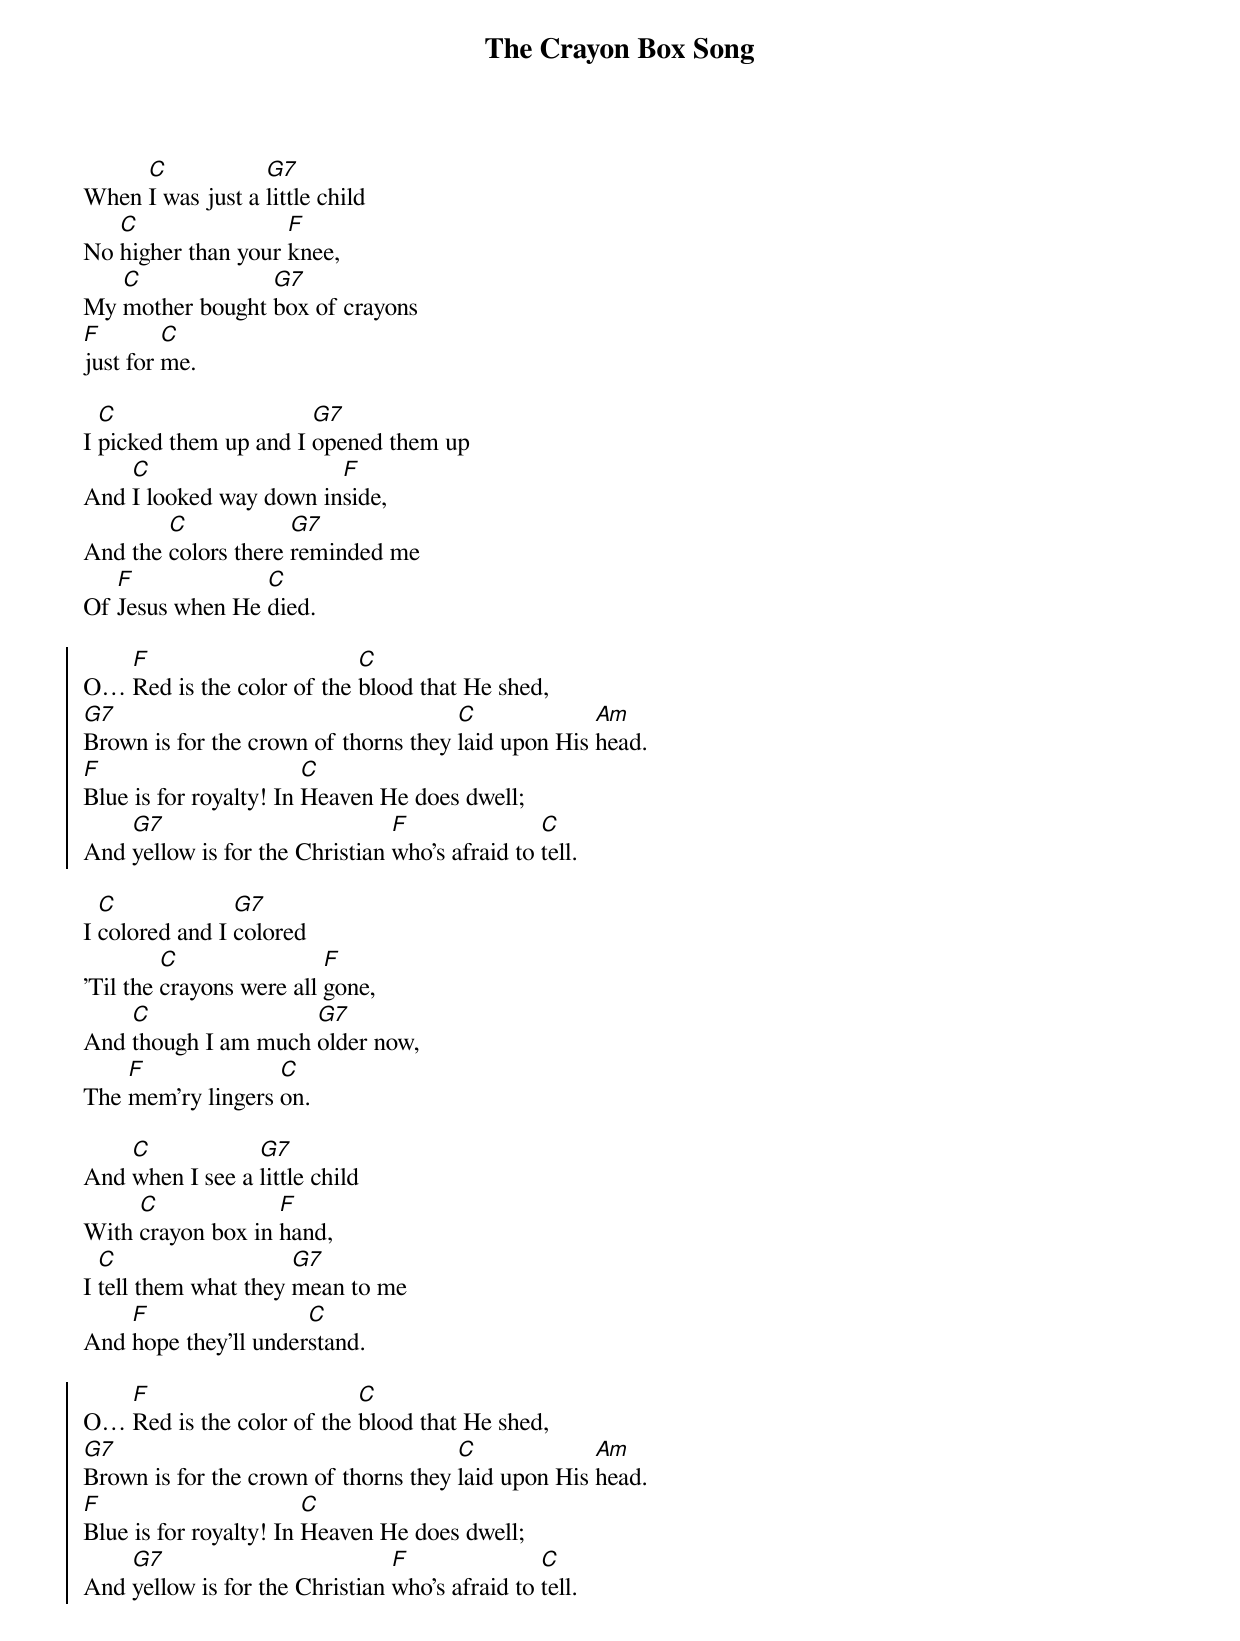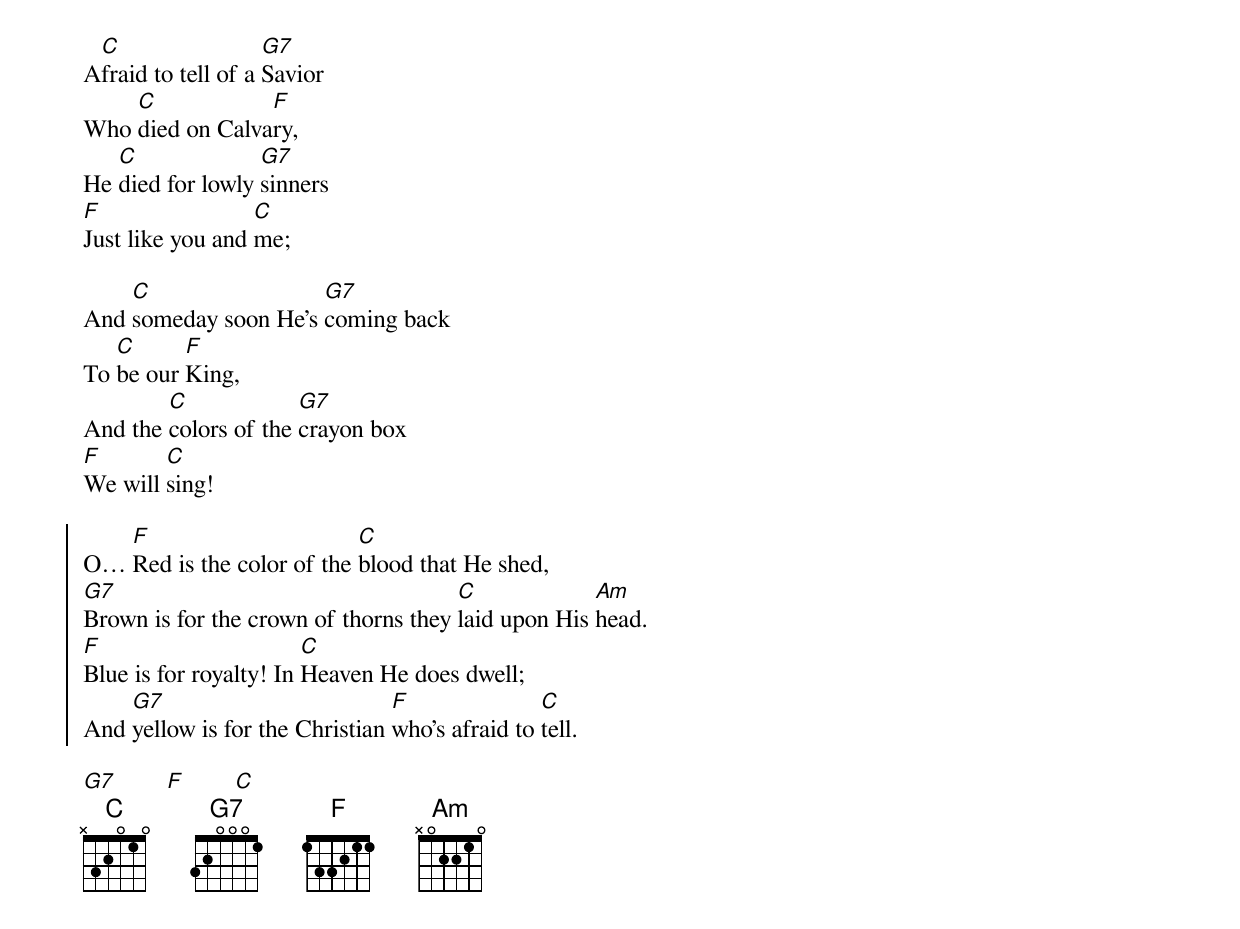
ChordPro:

{title: The Crayon Box Song}
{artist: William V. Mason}
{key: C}
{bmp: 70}
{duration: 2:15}

{!Start_of_part}
When [C]I was just a [G7]little child
No [C]higher than your [F]knee,
My [C]mother bought [G7]box of crayons
[F]just for [C]me.

I [C]picked them up and I [G7]opened them up
And [C]I looked way down in[F]side,
And the [C]colors there [G7]reminded me
Of [F]Jesus when He [C]died.
{!End_of_part}

{soc}
O… [F]Red is the color of the [C]blood that He shed,
[G7]Brown is for the crown of thorns they [C]laid upon His [Am]head.
[F]Blue is for royalty! In [C]Heaven He does dwell;
And [G7]yellow is for the Christian [F]who's afraid to [C]tell.
{eoc}

{!Start_of_part}
I [C]colored and I [G7]colored
'Til the [C]crayons were all [F]gone,
And [C]though I am much [G7]older now,
The [F]mem'ry lingers [C]on.

And [C]when I see a [G7]little child
With [C]crayon box in [F]hand,
I [C]tell them what they [G7]mean to me
And [F]hope they'll under[C]stand.
{!End_of_part}

{soc}
O… [F]Red is the color of the [C]blood that He shed,
[G7]Brown is for the crown of thorns they [C]laid upon His [Am]head.
[F]Blue is for royalty! In [C]Heaven He does dwell;
And [G7]yellow is for the Christian [F]who's afraid to [C]tell.
{eoc}

{!Start_of_part}
A[C]fraid to tell of a [G7]Savior
Who [C]died on Calva[F]ry,
He [C]died for lowly [G7]sinners
[F]Just like you and [C]me;

And [C]someday soon He's [G7]coming back
To [C]be our [F]King,
And the [C]colors of the [G7]crayon box
[F]We will [C]sing!
{!End_of_part}

{soc}
O… [F]Red is the color of the [C]blood that He shed,
[G7]Brown is for the crown of thorns they [C]laid upon His [Am]head.
[F]Blue is for royalty! In [C]Heaven He does dwell;
And [G7]yellow is for the Christian [F]who's afraid to [C]tell.
{eoc}

{!Start_of_part}
[G7]        [F]        [C]
{!End_of_part}
